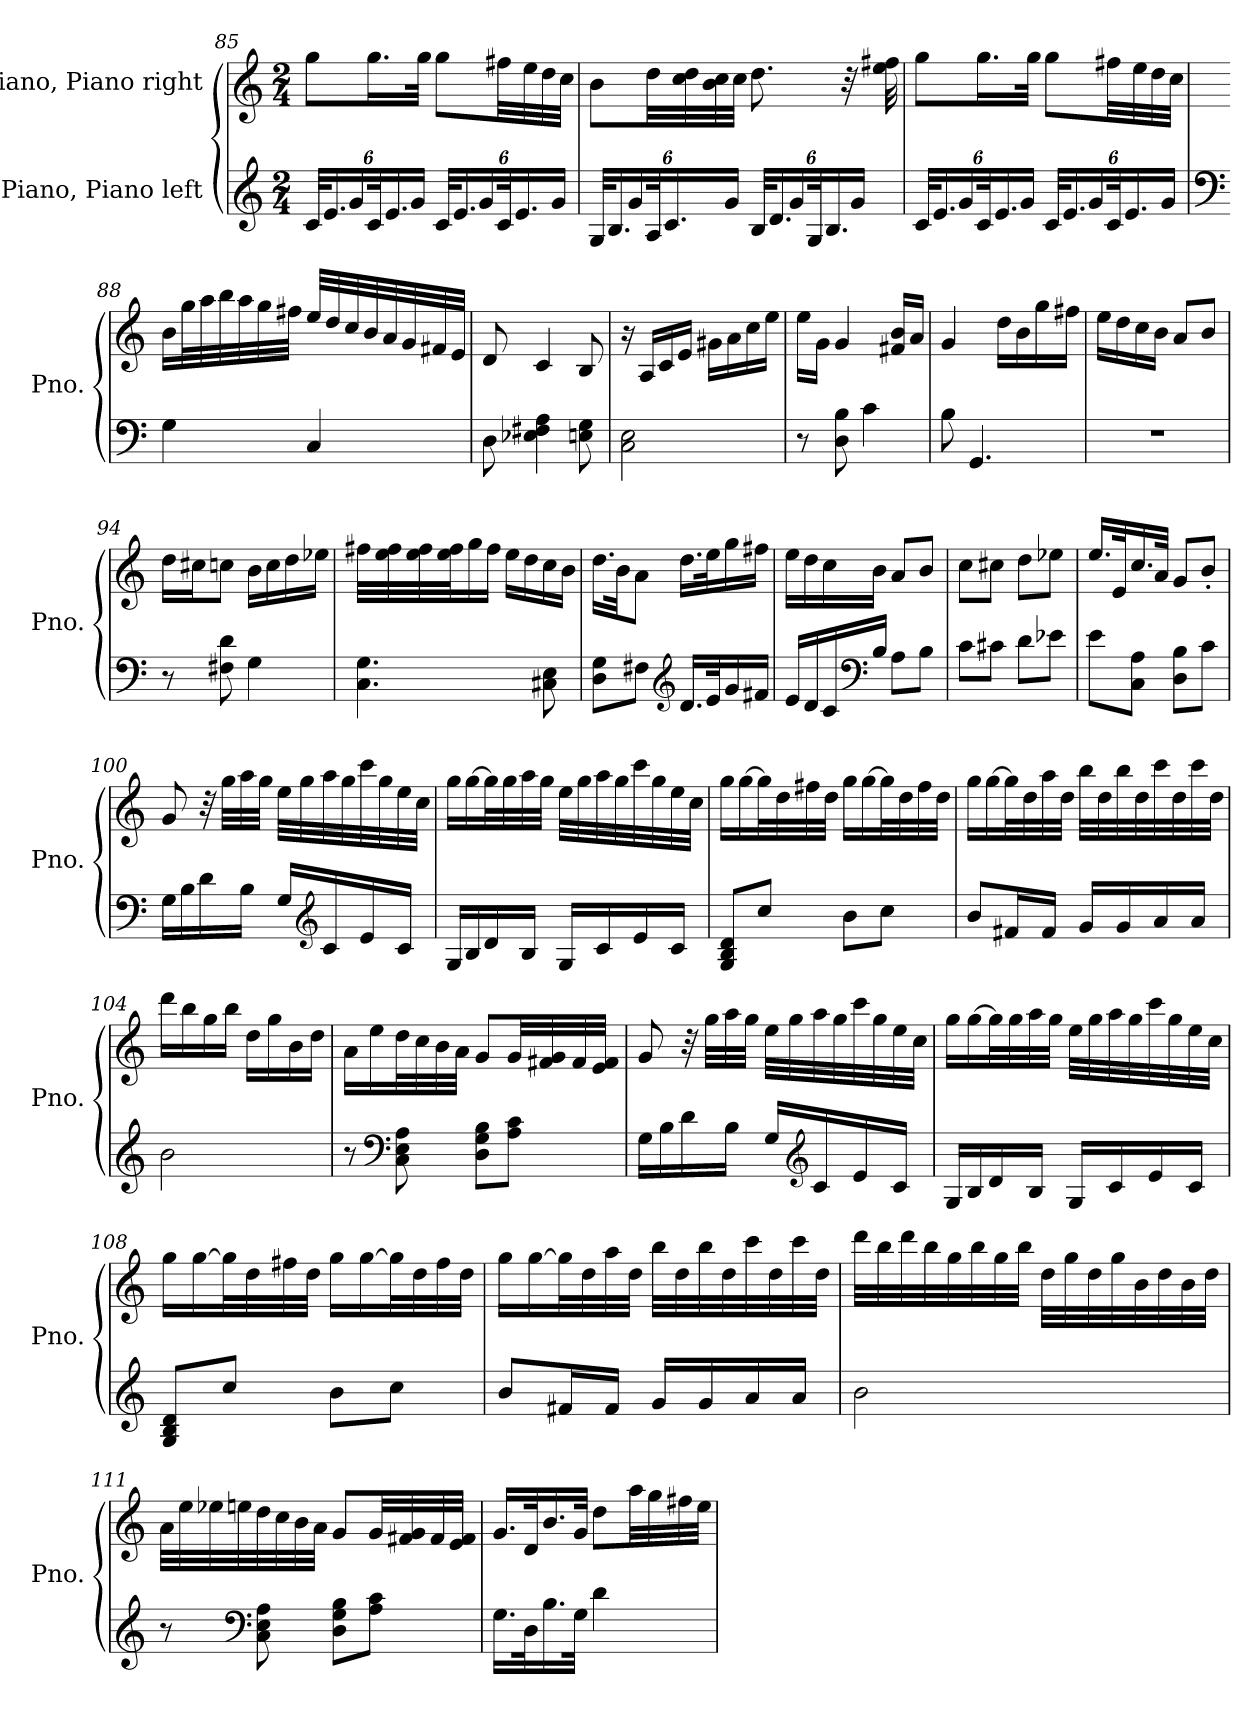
**kern	**kern
*part2	*part1
*staff2	*staff1
*I"Piano, Piano left	*I"Piano, Piano right
*I'Pno.	*I'Pno.
!!LO:LB:g=z
*clefG2	*clefG2
*k[]	*k[]
*M2/4	*M2/4
*Xbrackettup	*
=85	=85
48c/KLL	8gg\L
24.e/	.
24g/	.
48c/K	16.gg\L
24.e/	.
24g/JJ	.
.	32gg\JJk
48c/KLL	8gg\L
24.e/	.
24g/	.
48c/K	32ff#X\LL
24.e/	.
.	32ee\
.	32dd\
24g/JJ	.
.	32cc\JJJ
=86	=86
48G/KLL	8b\L
24.B/	.
24g/	.
48A/K	32dd\LL
24.c/	.
.	32cc\ 32dd\
.	32b\ 32cc\
24g/JJ	.
.	32cc\JJJ
48B/KLL	8.dd\
24.d/	.
24g/	.
48G/K	.
24.B/	.
.	32r
24g/JJ	.
.	32ee\ 32ff#X\
!!LO:LB:g=z
=87	=87
48c/KLL	8gg\L
24.e/	.
24g/	.
48c/K	16.gg\L
24.e/	.
24g/JJ	.
.	32gg\JJk
48c/KLL	8gg\L
24.e/	.
24g/	.
48c/K	32ff#X\LL
24.e/	.
.	32ee\
.	32dd\
24g/JJ	.
.	32cc\JJJ
=88	=88
*clefF4	*
4G\	16b\LL
.	32gg\L
.	32aa\
.	32bb\
.	32aa\
.	32gg\
.	32ff#X\JJJ
4C/	32ee/LLL
.	32dd/
.	32cc/
.	32b/
.	32a/
.	32g/
.	32f#X/
.	32e/JJJ
=89	=89
8D\	8d/
4E-X\ 4F#X\ 4A\	4c/
8En\ 8G\	8B/
!!LO:PB:g=z
=90	=90
2C\ 2E\	16r
.	16A/LL
.	16c/
.	16e/JJ
.	16g#X\LL
.	16a\
.	16cc\
.	16ee\JJ
=91	=91
8r	16ee\LL
.	16g\JJ
8D\ 8B\	4g/
4c\	.
.	16f#X/ 16b/LL
.	16a/JJ
=92	=92
8B\	4g/
4.GG/	.
.	16dd\LL
.	16b\
.	16gg\
.	16ff#X\JJ
=93	=93
2r	16ee\LL
.	16dd\
.	16cc\
.	16b\JJ
.	8a/L
.	8b/J
=94	=94
8r	16dd\LL
.	16cc#X\J
8F#X\ 8d\	8ccn\J
4G\	16b\LL
.	16cc\
.	16dd\
.	16ee-X\JJ
!!LO:LB:g=z
=95	=95
4.C\ 4.G\	32ff#X\LLL
.	32ee\ 32ff#\
.	32ee\ 32ff#\
.	32ee\ 32ff#\J
.	16gg\
.	16ff#\JJ
.	16ee\LL
.	16dd\
8C#X\ 8E\	16cc\
.	16b\JJ
=96	=96
8D\ 8G\L	16.dd\LL
.	32b\JK
8F#X\J	8a\J
*clefG2	*
16.d/LL	16.dd\LL
32e/K	32ee\K
16g/	16gg\
16f#X/JJ	16ff#X\JJ
=97	=97
16e/LL	16ee\LL
16d/	16dd\
16c/	16cc\
*clefF4	*
16B/JJ	16b\JJ
8A\L	8a/L
8B\J	8b/J
=98	=98
8c\L	8cc\L
8c#X\J	8cc#X\J
8d\L	8dd\L
8e-X\J	8ee-X\J
!!LO:LB:g=z
=99	=99
8e\L	16.ee/LL
.	32e/K
8C\ 8A\J	16.cc/
.	32a/JJk
8D\ 8B\L	8g/L
8c\J	8b'/J
=100	=100
16G\LL	8g/
16B\	.
16d\	32r
.	32gg\LLL
16B\JJ	32aa\
.	32gg\JJJ
16G/LL	32ee\LLL
.	32gg\
*clefG2	*
16c/	32aa\
.	32gg\
16e/	32ccc\
.	32gg\
16c/JJ	32ee\
.	32cc\JJJ
=101	=101
16G/LL	16gg\LL
16B/	[16gg\
16d/	32gg\L]
.	32gg\
16B/JJ	32aa\
.	32gg\JJJ
16G/LL	32ee\LLL
.	32gg\
16c/	32aa\
.	32gg\
16e/	32ccc\
.	32gg\
16c/JJ	32ee\
.	32cc\JJJ
!!LO:LB:g=z
=102	=102
8G/ 8B/ 8d/L	16gg\LL
.	[16gg\
8cc/J	32gg\L]
.	32dd\
.	32ff#X\
.	32dd\JJJ
8b\L	16gg\LL
.	[16gg\
8cc\J	32gg\L]
.	32dd\
.	32ff#\
.	32dd\JJJ
=103	=103
8b/L	16gg\LL
.	[16gg\
16f#X/L	32gg\L]
.	32dd\
16f#/JJ	32aa\
.	32dd\JJJ
16g/LL	32bb\LLL
.	32dd\
16g/	32bb\
.	32dd\
16a/	32ccc\
.	32dd\
16a/JJ	32ccc\
.	32dd\JJJ
=104	=104
2b\	16ddd\LL
.	16bb\
.	16gg\
.	16bb\JJ
.	16dd\LL
.	16gg\
.	16b\
.	16dd\JJ
!!LO:LB:g=z
=105	=105
8r	16a\LL
.	16ee\
*clefF4	*
8C\ 8E\ 8A\	32dd\L
.	32cc\
.	32b\
.	32a\JJJ
8D\ 8G\ 8B\L	8g/L
8A\ 8c\J	32g/LL
.	32f#X/ 32g/
.	32f#/
.	32e/ 32f#/JJJ
=106	=106
16G\LL	8g/
16B\	.
16d\	32r
.	32gg\LLL
16B\JJ	32aa\
.	32gg\JJJ
16G/LL	32ee\LLL
.	32gg\
*clefG2	*
16c/	32aa\
.	32gg\
16e/	32ccc\
.	32gg\
16c/JJ	32ee\
.	32cc\JJJ
=107	=107
16G/LL	16gg\LL
16B/	[16gg\
16d/	32gg\L]
.	32gg\
16B/JJ	32aa\
.	32gg\JJJ
16G/LL	32ee\LLL
.	32gg\
16c/	32aa\
.	32gg\
16e/	32ccc\
.	32gg\
16c/JJ	32ee\
.	32cc\JJJ
!!LO:LB:g=z
=108	=108
8G/ 8B/ 8d/L	16gg\LL
.	[16gg\
8cc/J	32gg\L]
.	32dd\
.	32ff#X\
.	32dd\JJJ
8b\L	16gg\LL
.	[16gg\
8cc\J	32gg\L]
.	32dd\
.	32ff#\
.	32dd\JJJ
=109	=109
8b/L	16gg\LL
.	[16gg\
16f#X/L	32gg\L]
.	32dd\
16f#/JJ	32aa\
.	32dd\JJJ
16g/LL	32bb\LLL
.	32dd\
16g/	32bb\
.	32dd\
16a/	32ccc\
.	32dd\
16a/JJ	32ccc\
.	32dd\JJJ
=110	=110
2b\	32ddd\LLL
.	32bb\
.	32ddd\
.	32bb\
.	32gg\
.	32bb\
.	32gg\
.	32bb\JJJ
.	32dd\LLL
.	32gg\
.	32dd\
.	32gg\
.	32b\
.	32dd\
.	32b\
.	32dd\JJJ
!!LO:PB:g=z
=111	=111
8r	32a\LLL
.	32ee\
.	32ee-X\
.	32een\
*clefF4	*
8C\ 8E\ 8A\	32dd\
.	32cc\
.	32b\
.	32a\JJJ
8D\ 8G\ 8B\L	8g/L
8A\ 8c\J	32g/LL
.	32f#X/ 32g/
.	32f#/
.	32e/ 32f#/JJJ
=112	=112
16.G\LL	16.g/LL
32D\K	32d/K
16.B\	16.b/
32G\JJk	32g/JJk
4d\	8dd\L
.	32aa\LL
.	32gg\
.	32ff#X\
.	32ee\JJJ
=	=
*-	*-
